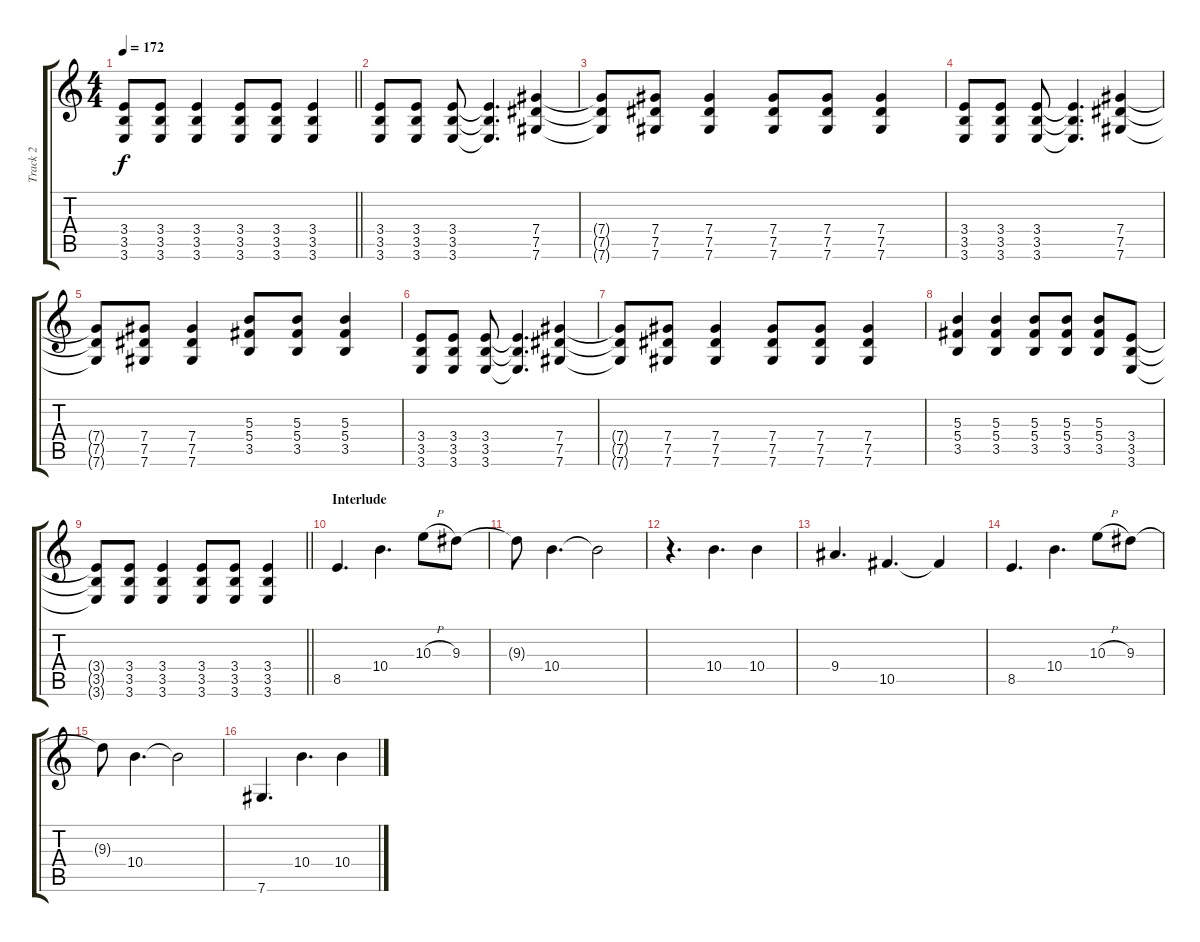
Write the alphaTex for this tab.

\track ("Track 2" "Track 2") {instrument overdrivenguitar}
\staff {score tabs}
\tuning (Eb4 Bb3 Gb3 Db3 Ab2 Db2) {hide}
\ts (4 4)
\tempo 172
\clef g2
\barLineRight lightlight
\ks c
(3.4{t} 3.5{t} 3.6{t}).8{dy f} (3.4 3.5 3.6).8 (3.4 3.5 3.6).4 (3.4 3.5 3.6).8 (3.4 3.5 3.6).8 (3.4 3.5 3.6).4 |
(3.4 3.5 3.6).8 (3.4 3.5 3.6).8 (3.4 3.5 3.6).8 (3.4{t} 3.5{t} 3.6{t}).4{d} (7.4 7.5 7.6).4 |
(7.4{t} 7.5{t} 7.6{t}).8 (7.4 7.5 7.6).8 (7.4 7.5 7.6).4 (7.4 7.5 7.6).8 (7.4 7.5 7.6).8 (7.4 7.5 7.6).4 |
(3.4 3.5 3.6).8 (3.4 3.5 3.6).8 (3.4 3.5 3.6).8 (3.4{t} 3.5{t} 3.6{t}).4{d} (7.4 7.5 7.6).4 |
(7.4{t} 7.5{t} 7.6{t}).8 (7.4 7.5 7.6).8 (7.4 7.5 7.6).4 (5.3 5.4 3.5).8 (5.3 5.4 3.5).8 (5.3 5.4 3.5).4 |
(3.4 3.5 3.6).8 (3.4 3.5 3.6).8 (3.4 3.5 3.6).8 (3.4{t} 3.5{t} 3.6{t}).4{d} (7.4 7.5 7.6).4 |
(7.4{t} 7.5{t} 7.6{t}).8 (7.4 7.5 7.6).8 (7.4 7.5 7.6).4 (7.4 7.5 7.6).8 (7.4 7.5 7.6).8 (7.4 7.5 7.6).4 |
(5.3 5.4 3.5).4 (5.3 5.4 3.5).4 (5.3 5.4 3.5).8 (5.3 5.4 3.5).8 (5.3 5.4 3.5).8 (3.4 3.5 3.6).8 |
\barLineRight lightlight
(3.4{t} 3.5{t} 3.6{t}).8 (3.4 3.5 3.6).8 (3.4 3.5 3.6).4 (3.4 3.5 3.6).8 (3.4 3.5 3.6).8 (3.4 3.5 3.6).4 |
\section ("" "Interlude")
8.5.4{d} 10.4.4{d} 10.3{h}.8 9.3.8 |
9.3{t}.8 10.4.4{d} 10.4{t}.2 |
r.4{d} 10.4.4{d} 10.4.4 |
9.4.4{d} 10.5.4{d} 10.5{t}.4 |
8.5.4{d} 10.4.4{d} 10.3{h}.8 9.3.8 |
9.3{t}.8 10.4.4{d} 10.4{t}.2 |
7.6.4{d} 10.4.4{d} 10.4.4
